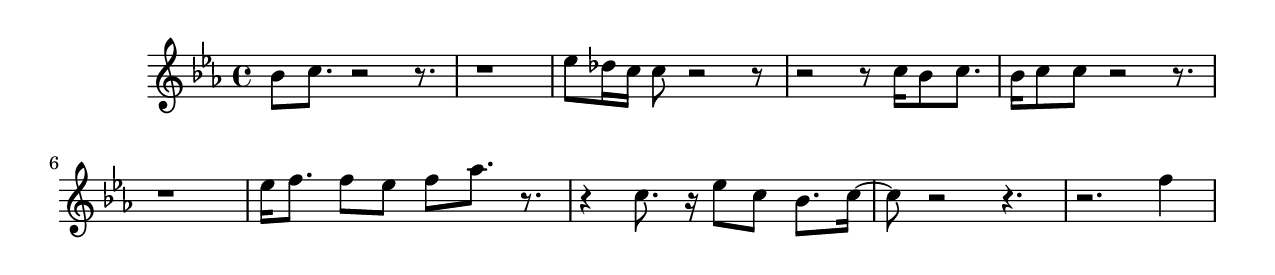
#(set-default-paper-size "letter")

<<

\new ChordNames {
    \set majorSevenSymbol = \markup { maj7 } 
    \set additionalPitchPrefix = #"add"
    \chordmode {
        s16*160
    }
}

\new Staff { 
    {
        \clef treble
        \key c \minor
        \time 4/4
        
        bes'8 c''8. r2~ r8.~ | r1 | ees''8 des''16 c''16 c''8 r2~ r8~ | r2~ r8 c''16 bes'8 c''8. | bes'16 c''8 c''8 r2~ r8.~ | r1 | ees''16 f''8. f''8 ees''8 f''8 aes''8. r8.~ | r4 c''8. r16 ees''8 c''8 bes'8. c''16~ | c''8 r2~ r4.~ | r2. f''4
    }
}

>>

\version "2.18.2"